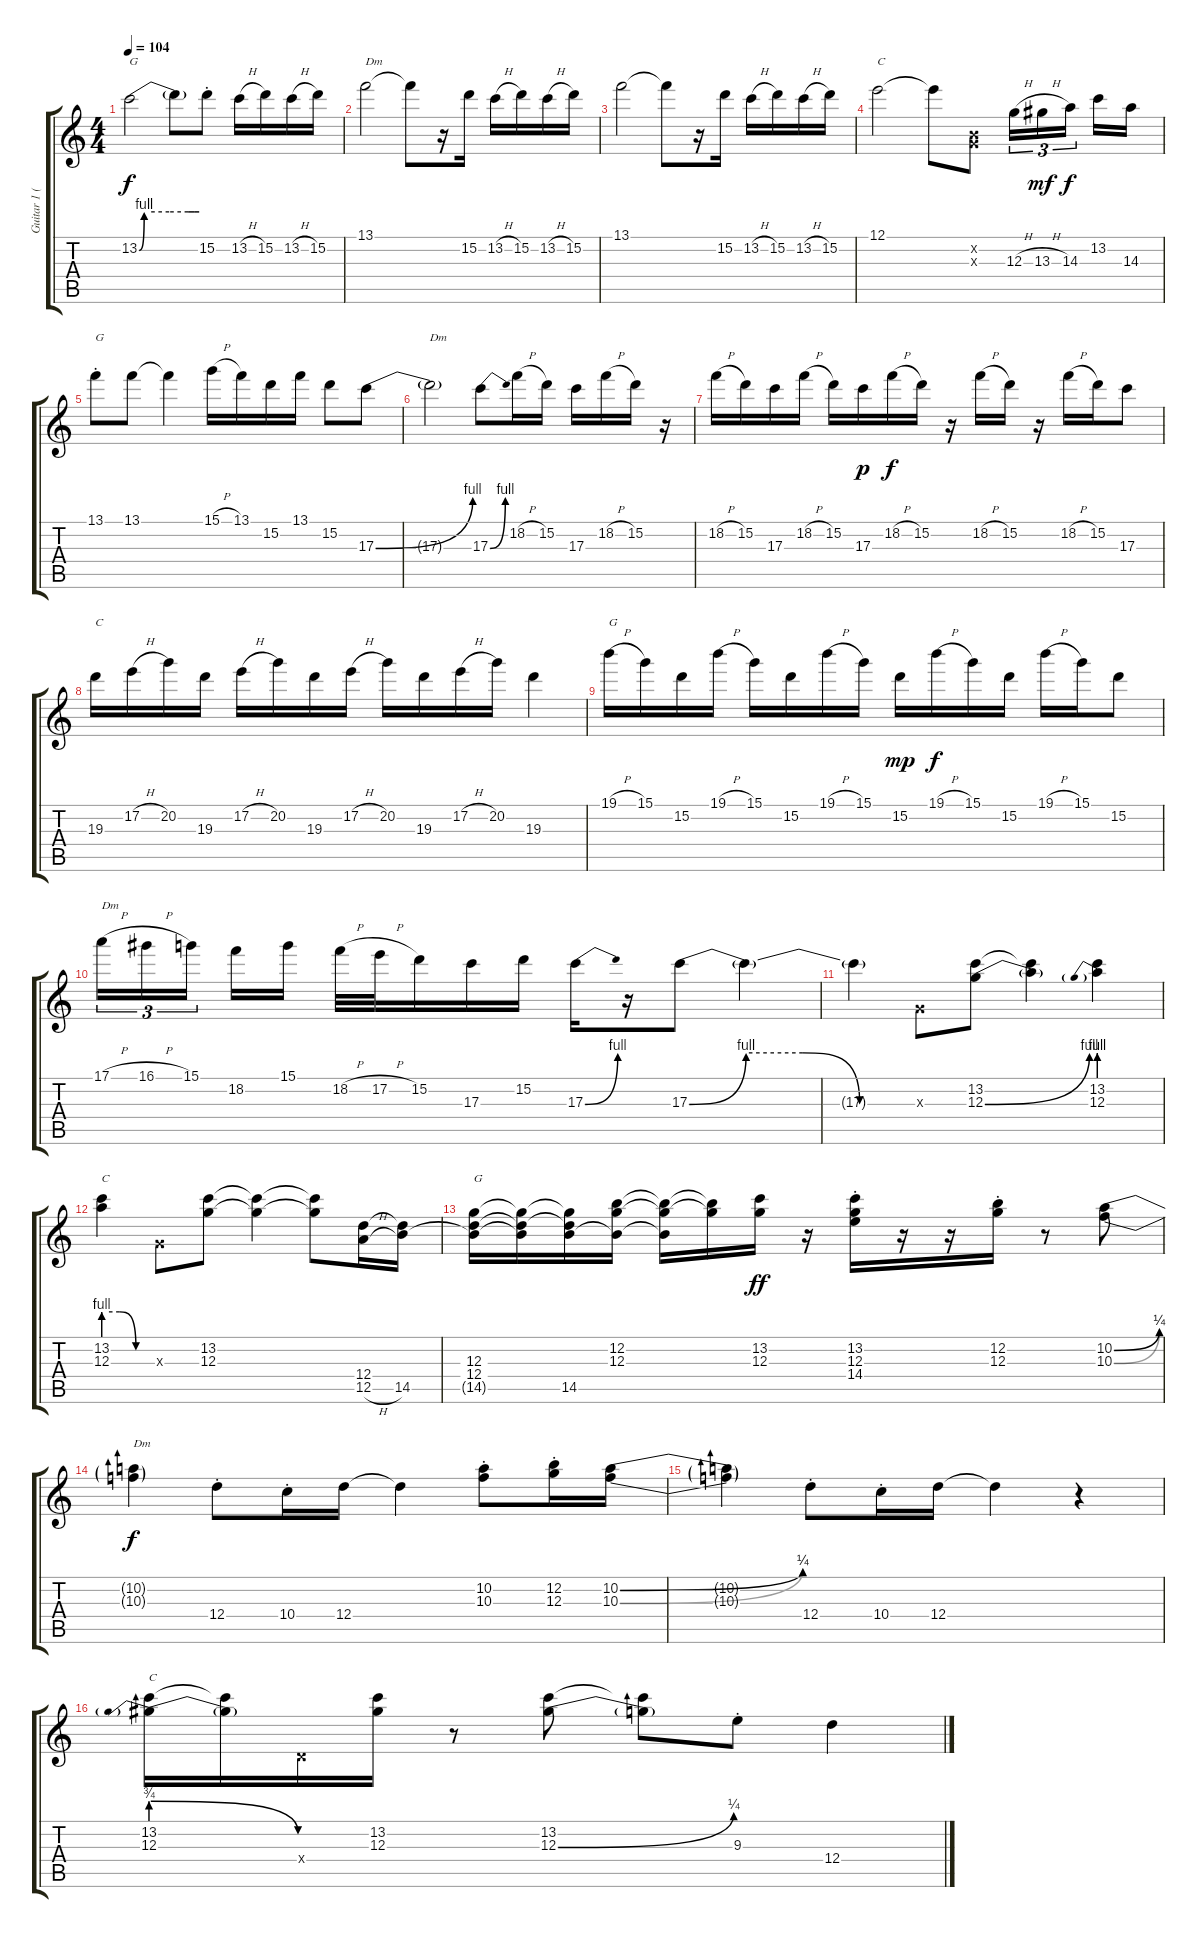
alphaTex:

\track ("Guitar 1 (Mark Knopfler)" "Guitar 1 (") {instrument electricguitarjazz}
\staff {score tabs}
\tuning (E4 B3 G3 D3 A2 E2) {hide}
\ts (4 4)
\tempo 104
\clef g2
\ks c
13.2{be (custom 0 0 5 4 30 4 49 4 55 4 60 4)}.2{txt "G" dy f} 13.2{t}.8 15.2{st}.8 13.2{h}.16 15.2.16 13.2{h}.16 15.2.16 |
13.1.2{txt "Dm"} 13.1{t}.8 r.16 15.2.16 13.2{h}.16 15.2.16 13.2{h}.16 15.2.16 |
13.1.2 13.1{t}.8 r.16 15.2.16 13.2{h}.16 15.2.16 13.2{h}.16 15.2.16 |
12.1.2{txt "C"} 12.1{t}.8 (0.2{x} 0.3{x}).8 12.3{h}.16{tu (3 2)} 13.3{h}.16{tu (3 2) dy mf} 14.3.16{tu (3 2) dy f} 13.2.16 14.3.16 |
13.1{st}.8{txt "G"} 13.1.8 13.1{t}.4 15.1{h}.16 13.1.16 15.2.16 13.1.16 15.2.8 17.3{be (bend 0 0 60 4)}.8 |
17.3{t}.2{txt "Dm"} 17.3{be (bend 0 0 60 4)}.8 18.2{h}.16 15.2.16 17.3.16 18.2{h}.16 15.2.16 r.16 |
18.2{h}.16 15.2.16 17.3.16 18.2{h}.16 15.2.16 17.3.16{dy p} 18.2{h}.16{dy f} 15.2.16 r.16 18.2{h}.16 15.2.16 r.16 18.2{h}.16 15.2.16 17.3.8 |
19.3.16{txt "C"} 17.2{h}.16 20.2.16 19.3.16 17.2{h}.16 20.2.16 19.3.16 17.2{h}.16 20.2.16 19.3.16 17.2{h}.16 20.2.16 19.3.4 |
19.1{h}.16{txt "G"} 15.1.16 15.2.16 19.1{h}.16 15.1.16 15.2.16 19.1{h}.16 15.1.16 15.2.16{dy mp} 19.1{h}.16{dy f} 15.1.16 15.2.16 19.1{h}.16 15.1.16 15.2.8 |
17.1{h}.16{tu (3 2) txt "Dm"} 16.1{h}.16{tu (3 2)} 15.1.16{tu (3 2)} 18.2.16 15.1.16 18.2{h}.32 17.2{h}.32 15.2.16 17.3.16 15.2.16 17.3{be (bend 0 0 60 4)}.16 r.16 17.3{be (custom 0 0 15 4 30 4 45 0 60 0)}.8 17.3{t}.4 |
17.3{t}.4 0.3{x}.8 (13.2 12.3{be (bend 0 0 60 4)}).8 (13.2{t} 12.3{t}).4 (13.2 12.3{be (prebend 0 4 60 4)}).4 |
(13.2 12.3{be (custom 0 4 20 4 40 0 60 0)}).4{txt "C"} 0.3{x}.8 (13.2 12.3).8 (13.2{t} 12.3{t}).4 (13.2{t} 12.3{t}).8 (12.4 12.5{h}).16 (12.4{t} 14.5).16 |
(12.3 12.4 14.5{t}).16{txt "G"} (12.3{t} 12.4{t} 14.5{t}).16 (12.3{t} 12.4{t} 14.5).16 (12.2 12.3 14.5{t}).16 (12.2{t} 12.3{t} 14.5{t}).16 (12.2{t} 12.3{t}).16 (13.2 12.3).16{dy ff} r.16 (13.2{st} 12.3{st} 14.4{st}).16 r.16 r.16 (12.2{st} 12.3{st}).16 r.8 (10.2{be (bend 0 0 60 1)} 10.3{be (bend 0 0 60 1)}).8 |
(10.2{t} 10.3{t}).4{txt "Dm" dy f} 12.4{st}.8 10.4{st}.16 12.4.16 12.4{t}.4 (10.2{st} 10.3{st}).8 (12.2{st} 12.3{st}).16 (10.2{be (bend 0 0 60 1)} 10.3{be (bend 0 0 60 1)}).16 |
(10.2{t} 10.3{t}).4 12.4{st}.8 10.4{st}.16 12.4.16 12.4{t}.4 r.4 |
(13.2 12.3{be (prebendrelease 0 3 60 0)}).16{txt "C"} (13.2{t} 12.3{t}).16 0.4{x}.16 (13.2 12.3).16 r.8 (13.2 12.3{be (bend 0 0 60 1)}).8 (13.2{t} 12.3{t}).8 9.3{st}.8 12.4.4
